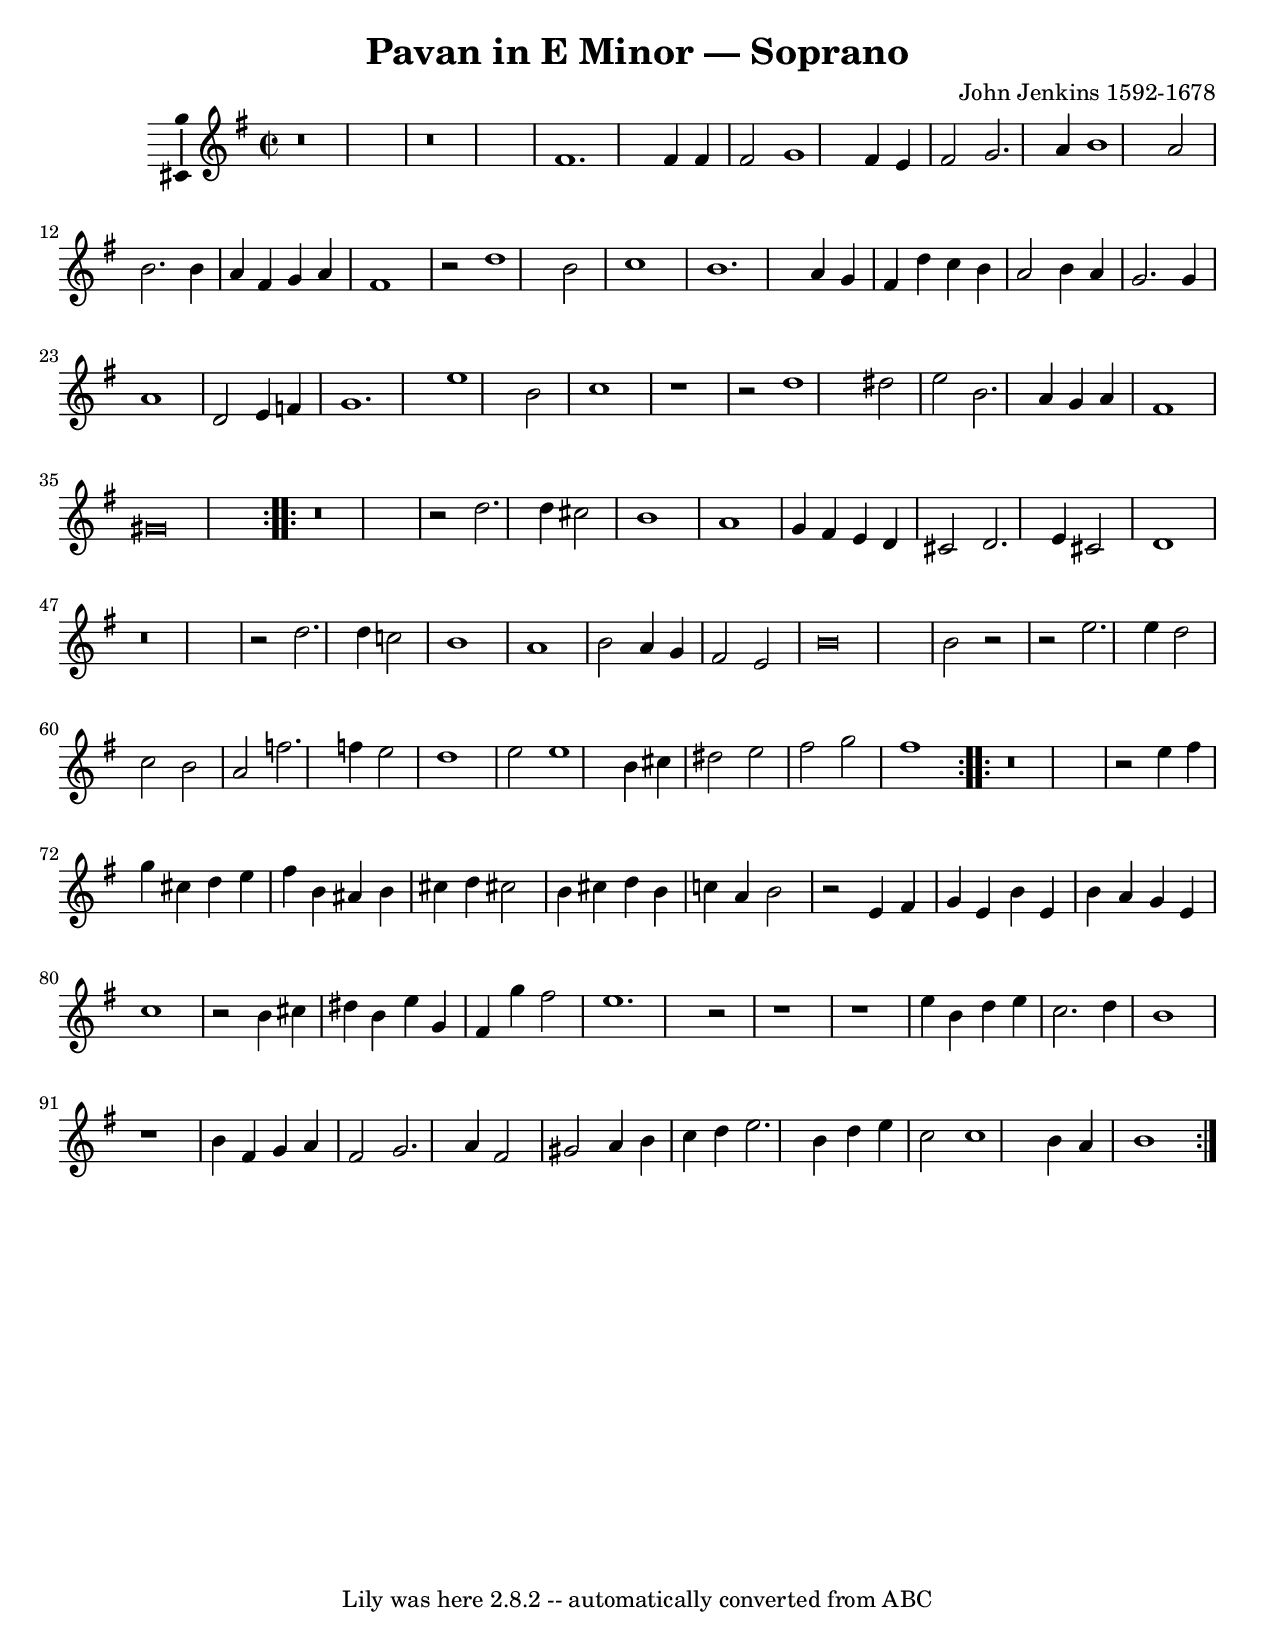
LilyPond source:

\version "2.7.40"
#(set-default-paper-size "letter" )
%#(set-global-staff-size 16)
\header {
	composer = "John Jenkins 1592-1678"
	crossRefNumber = "1"
	footnotes = ""
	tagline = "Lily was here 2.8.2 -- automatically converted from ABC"
	title = "Pavan in E Minor — Soprano"
}
voicedefault =  {
\set Score.defaultBarType = "empty"
\override Staff.NoteHead  #'style = #'baroque
% %pageheight 11in
 % %topmargin 1 in
 % %leftmargin 1 in
 % %staffwidth 6.5 in
 % %botmargin 1 in
 % %-g shrink
 % %MIDI gchordoff
 % %MIDI nobarlines
 % %MIDI ratio 3 1
 \override Staff.TimeSignature #'style = #'C
 \time 2/2 \key e \minor   \repeat volta 2 {   r\breve   r\breve   fis'1.    
fis'4    fis'4    fis'2    g'1    fis'4    e'4    fis'2    g'2.    a'4    b'1   
 a'2    b'2.    b'4    a'4    fis'4    g'4    a'4    fis'1      r2   d''1    
b'2    c''1    b'1.    a'4    g'4    fis'4    d''4    c''4    b'4    a'2    b'4 
   a'4    g'2.    g'4    a'1    d'2    e'4    f'4      g'1.    e''1    b'2    
c''1    r1   r2   d''1    dis''2    e''2    b'2.    a'4    g'4    a'4    fis'1  
  gis'\breve  }     \repeat volta 2 {   r\breve   r2   d''2.    d''4    cis''2  
  b'1    a'1    g'4    fis'4    e'4    d'4    cis'2    d'2.    e'4    cis'!2    
d'1      r\breve   r2   d''2.    d''4    c''!2    b'1    a'1    b'2    a'4    
g'4    fis'2    e'2    b'\breve    b'2    r2   r2   e''2.    e''4    d''2    
c''2    b'2      a'2    f''2.    f''!4    e''2    d''1    e''2    e''1    b'4   
 cis''4    dis''2    e''2    fis''2    g''2    fis''1  }     \repeat volta 2 {  
 r\breve   r2   e''4    fis''4    g''4    cis''4    d''4    e''4    fis''4    
b'4    ais'4    b'4    cis''!4    d''4    cis''!2    b'4    cis''!4    d''4    
b'4    c''!4    a'4    b'2      r2   e'4    fis'4    g'4    e'4    b'4    e'4   
 b'4    a'4    g'4    e'4    c''1    r2   b'4    cis''4    dis''4    b'4    
e''4    g'4      fis'4    g''4    fis''2    e''1.    r2   r1   r1   e''4    b'4 
   d''4    e''4    c''2.    d''4    b'1    r1   b'4    fis'4    g'4    a'4      
fis'2    g'2.    a'4    fis'2    gis'2    a'4    b'4    c''4    d''4    e''2.   
 b'4    d''4    e''4    c''2    c''1    b'4    a'4    b'1  }                    
       
}

\score{
         <<

	\context Staff="default"
	{
	    \voicedefault 
	}

    >>
	\layout {
                \context {
                        \Voice 
                        \consists Ambitus_engraver
                }
	}
	\midi {}
}
